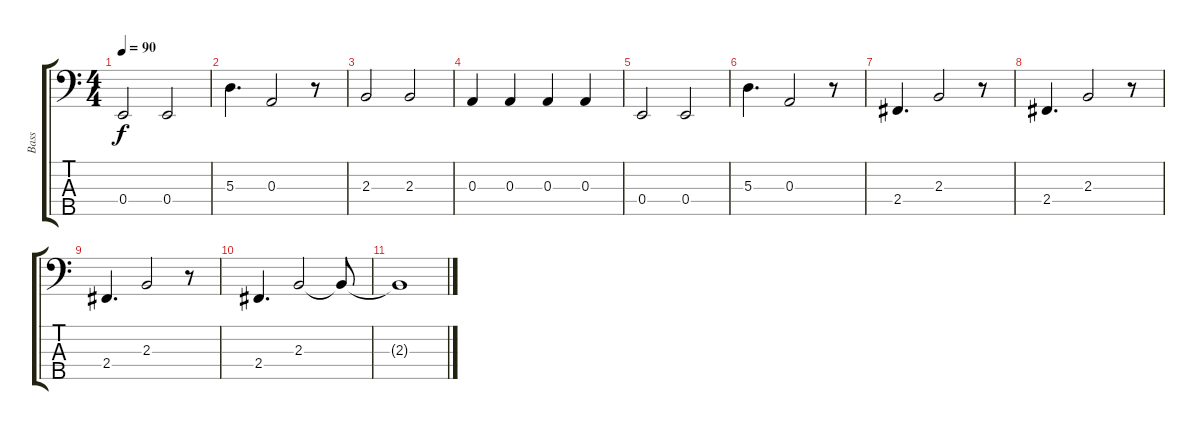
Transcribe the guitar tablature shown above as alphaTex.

\track ("Bass" "Bass") {instrument electricbassfinger}
\staff {score tabs}
\tuning (G2 D2 A1 E1 B0) {hide}
\ts (4 4)
\tempo 90
\clef f4
\ks c
0.4.2{dy f} 0.4.2 |
5.3.4{d} 0.3.2 r.8 |
2.3.2 2.3.2 |
0.3.4 0.3.4 0.3.4 0.3.4 |
0.4.2 0.4.2 |
5.3.4{d} 0.3.2 r.8 |
2.4.4{d} 2.3.2 r.8 |
2.4.4{d} 2.3.2 r.8 |
2.4.4{d} 2.3.2 r.8 |
2.4.4{d} 2.3.2 2.3{t}.8 |
2.3{t}.1
